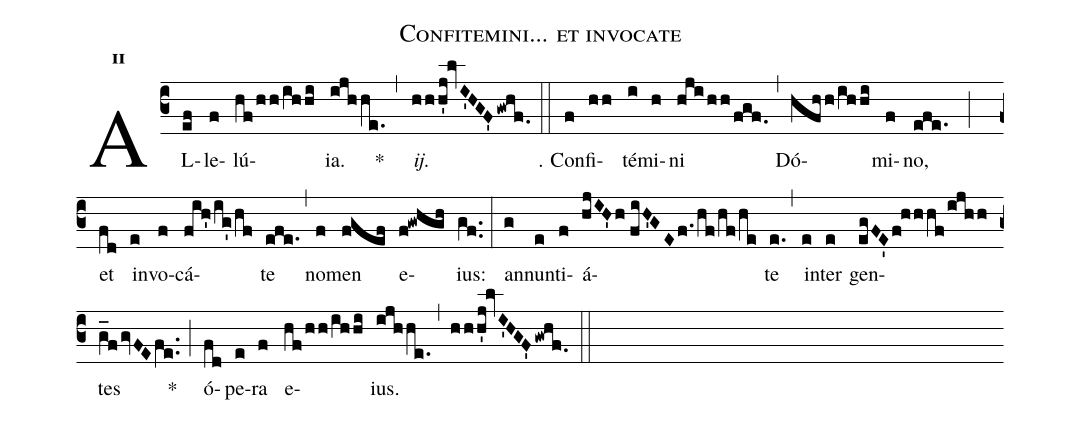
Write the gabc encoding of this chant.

name:Confitemini... et invocate;
mode:2;
office-part:Alleluia;
%%
(c3) AL(ef)le(f)lú(hf!/hh!/ihhi)ia.(ijhhe.) *(,)
<i>ij.</i>(hhh'j!lvI'HGF'gwhf.) (::)

<v>\hspace{-1em}</v>℣. Con(f)fi(hh)té(i)mi(h)ni(hji!/hh!/fgf.) (,)
Dó(hfhh!/ih!/hi)mi(f)no,(efe.!/) (;!/) et(fd) in(e)vo(f)cá(fih'!/ig'!/hf)te(efe.) (,)
no(f)men(fgef) e(f!gwhgh)ius:(gf..) (:)
an(g)nun(e)ti(f)á(hjIH'h//fiH'GEf./hf!/hf!/he)te(e.) (,)
in(e)ter(e) gen(egFE'f!hh/hf!/ijhh)tes(g_fgvFEfe..) *(;)
ó(fd)pe(e)ra(f) e(hf!/hh!/ihhi)ius.(ijhhe.) (,)
(hhh'j!lvI'HGF'gwhf.) (::)
